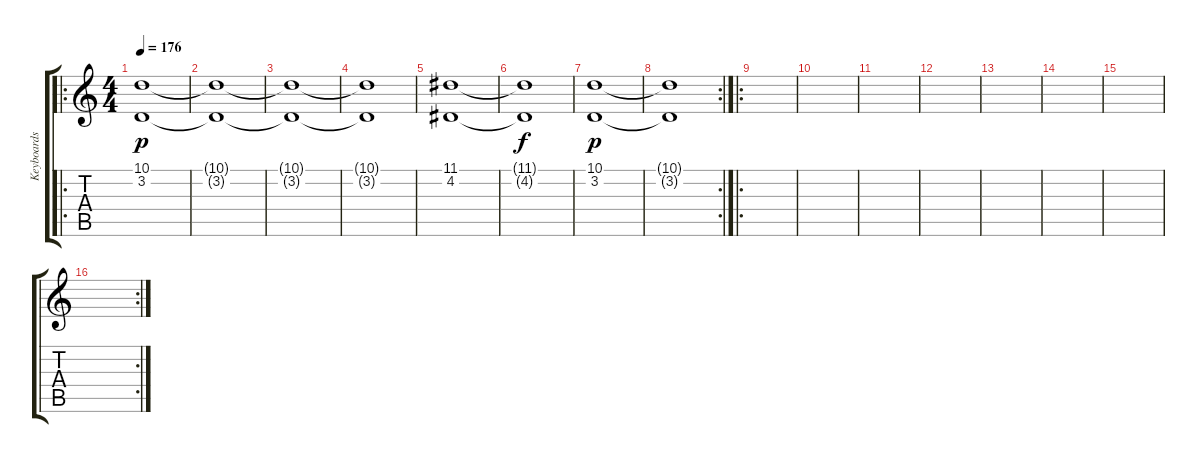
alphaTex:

\track ("Keyboards 2" "Keyboards ") {instrument stringensemble1}
\staff {score tabs}
\tuning (E4 B3 G3 D3 A2 E2) {hide}
\ro
\ts (4 4)
\tempo 176
\clef g2
\ks c
(10.1 3.2).1{dy p instrument stringensemble1} |
(10.1{t} 3.2{t}).1 |
(10.1{t} 3.2{t}).1 |
(10.1{t} 3.2{t}).1 |
(11.1 4.2).1 |
(11.1{t} 4.2{t}).1{dy f} |
(10.1 3.2).1{dy p} |
\rc 2
(10.1{t} 3.2{t}).1 |
\ro
|
|
|
|
|
|
|
\rc 2
